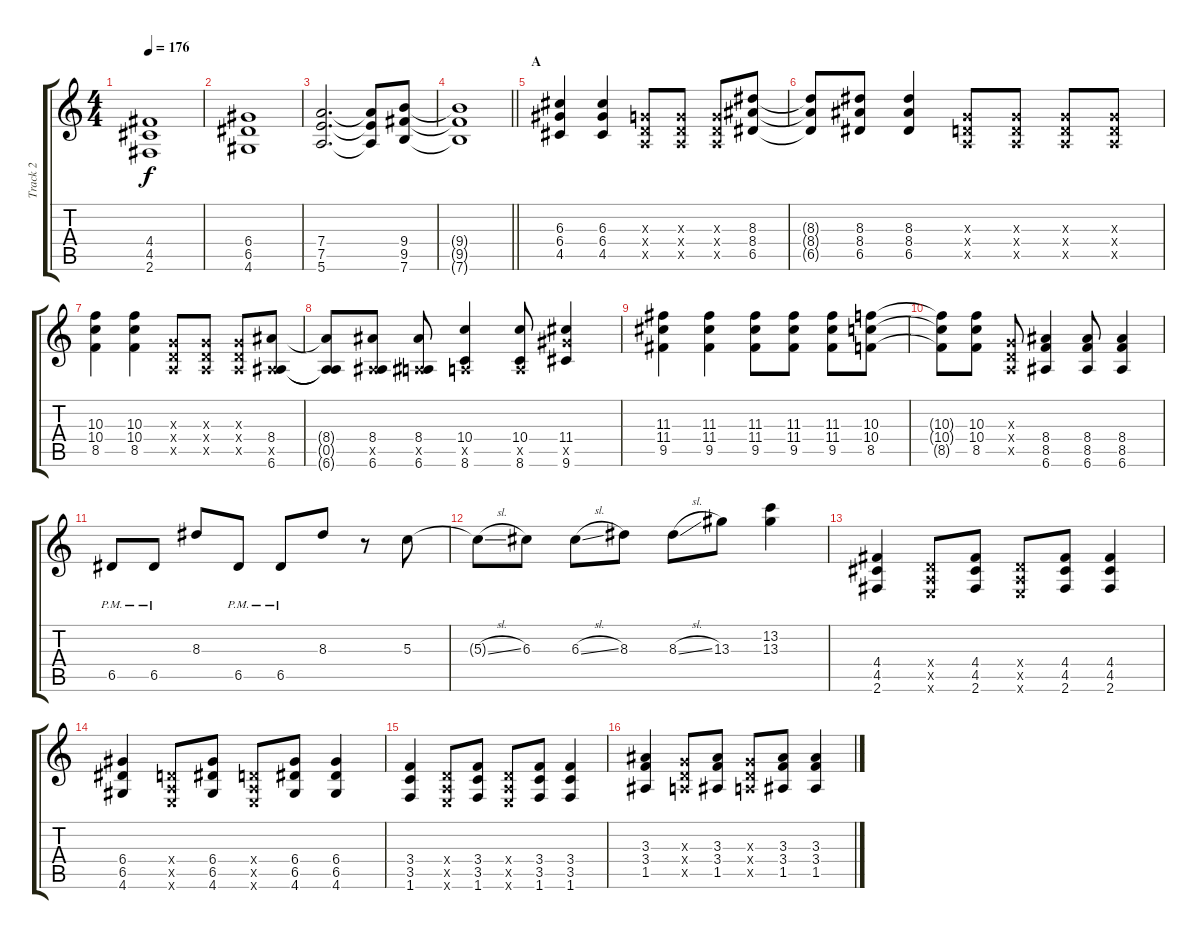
\track ("Track 2" "Track 2") {instrument overdrivenguitar}
\staff {score tabs}
\tuning (E4 B3 G3 D3 A2 E2) {hide}
\ts (4 4)
\tempo 176
\clef g2
\ks c
(4.4 4.5 2.6).1{dy f} |
(6.4 6.5 4.6).1 |
(7.4 7.5 5.6).2{d} (7.4{t} 7.5{t} 5.6{t}).8 (9.4 9.5 7.6).8 |
\barLineRight lightlight
(9.4{t} 9.5{t} 7.6{t}).1 |
\section ("" "A")
(6.3 6.4 4.5).4 (6.3 6.4 4.5).4 (0.3{x} 0.4{x} 0.5{x}).8 (0.3{x} 0.4{x} 0.5{x}).8 (0.3{x} 0.4{x} 0.5{x}).8 (8.3 8.4 6.5).8 |
(8.3{t} 8.4{t} 6.5{t}).8 (8.3 8.4 6.5).8 (8.3 8.4 6.5).4 (0.3{x} 0.4{x} 0.5{x}).8 (0.3{x} 0.4{x} 0.5{x}).8 (0.3{x} 0.4{x} 0.5{x}).8 (0.3{x} 0.4{x} 0.5{x}).8 |
(10.3 10.4 8.5).4 (10.3 10.4 8.5).4 (0.3{x} 0.4{x} 0.5{x}).8 (0.3{x} 0.4{x} 0.5{x}).8 (0.3{x} 0.4{x} 0.5{x}).8 (8.4 0.5{x} 6.6).8 |
(8.4{t} 0.5{t} 6.6{t}).8 (8.4 0.5{x} 6.6).8 (8.4 0.5{x} 6.6).8 (10.4 0.5{x} 8.6).4 (10.4 0.5{x} 8.6).8 (11.4 11.5{x} 9.6).4 |
(11.3 11.4 9.5).4 (11.3 11.4 9.5).4 (11.3 11.4 9.5).8 (11.3 11.4 9.5).8 (11.3 11.4 9.5).8 (10.3 10.4 8.5).8 |
(10.3{t} 10.4{t} 8.5{t}).8 (10.3 10.4 8.5).8 (0.3{x} 0.4{x} 0.5{x}).8 (8.4 8.5 6.6).4 (8.4 8.5 6.6).8 (8.4 8.5 6.6).4 |
6.5{pm}.8 6.5{pm}.8 8.3.8 6.5{pm}.8 6.5{pm}.8 8.3.8 r.8 5.3.8 |
5.3{sl t}.8 6.3.8 6.3{sl}.8 8.3.8 8.3{sl}.8 13.3.8 (13.2 13.3).4 |
(4.4 4.5 2.6).4 (0.4{x} 0.5{x} 0.6{x}).8 (4.4 4.5 2.6).8 (0.4{x} 0.5{x} 0.6{x}).8 (4.4 4.5 2.6).8 (4.4 4.5 2.6).4 |
(6.4 6.5 4.6).4 (0.4{x} 0.5{x} 0.6{x}).8 (6.4 6.5 4.6).8 (0.4{x} 0.5{x} 0.6{x}).8 (6.4 6.5 4.6).8 (6.4 6.5 4.6).4 |
(3.4 3.5 1.6).4 (0.4{x} 0.5{x} 0.6{x}).8 (3.4 3.5 1.6).8 (0.4{x} 0.5{x} 0.6{x}).8 (3.4 3.5 1.6).8 (3.4 3.5 1.6).4 |
(3.3 3.4 1.5).4 (0.3{x} 0.4{x} 0.5{x}).8 (3.3 3.4 1.5).8 (0.3{x} 0.4{x} 0.5{x}).8 (3.3 3.4 1.5).8 (3.3 3.4 1.5).4
